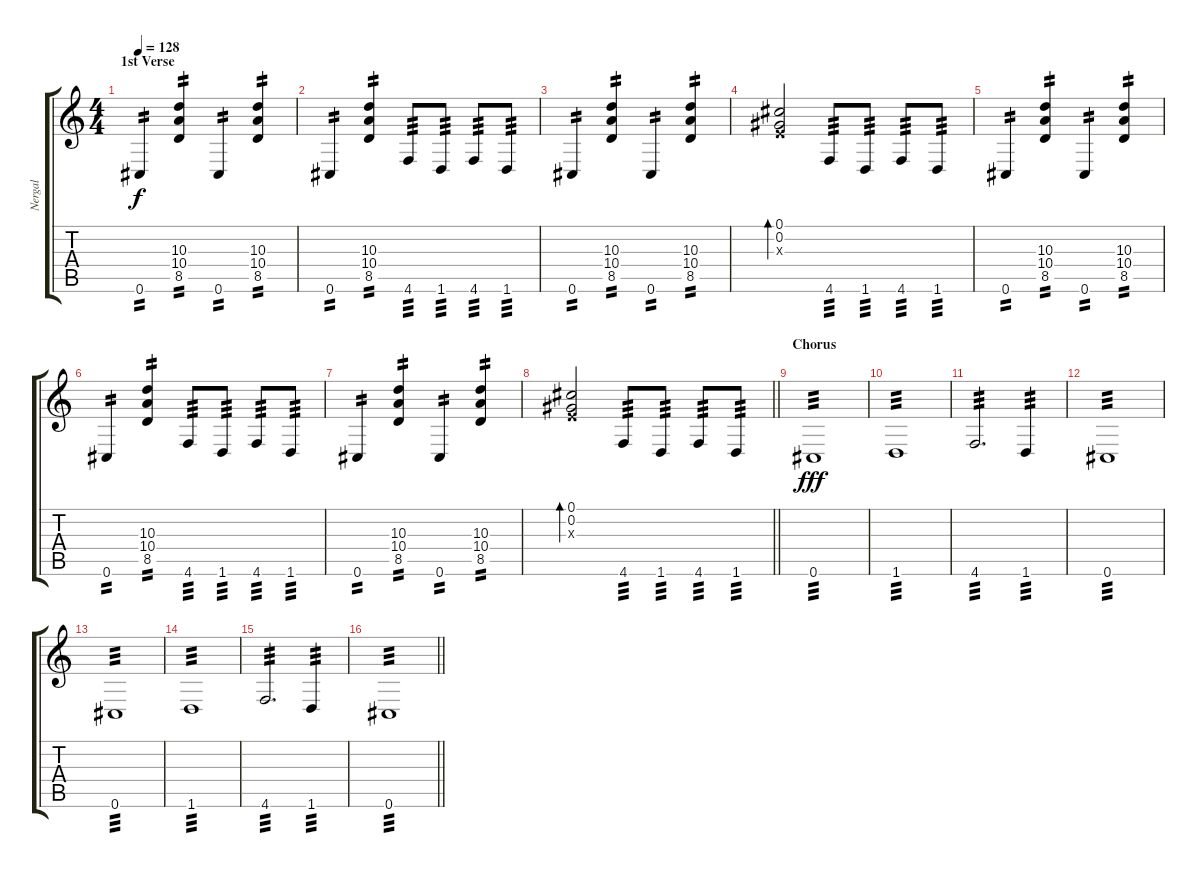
\track ("Nergal " "Nergal ") {instrument distortionguitar}
\staff {score tabs}
\tuning (Db4 Ab3 E3 B2 Gb2 Db2) {hide}
\ts (4 4)
\section ("" "1st Verse")
\tempo 128
\clef g2
\ks c
0.6.4{tp 2 dy f} (10.3 10.4 8.5).4{tp 2} 0.6.4{tp 2} (10.3 10.4 8.5).4{tp 2} |
0.6.4{tp 2} (10.3 10.4 8.5).4{tp 2} 4.6.8{tp 3} 1.6.8{tp 3} 4.6.8{tp 3} 1.6.8{tp 3} |
0.6.4{tp 2} (10.3 10.4 8.5).4{tp 2} 0.6.4{tp 2} (10.3 10.4 8.5).4{tp 2} |
(0.1 0.2 0.3{x}).2{bd 240} 4.6.8{tp 3} 1.6.8{tp 3} 4.6.8{tp 3} 1.6.8{tp 3} |
0.6.4{tp 2} (10.3 10.4 8.5).4{tp 2} 0.6.4{tp 2} (10.3 10.4 8.5).4{tp 2} |
0.6.4{tp 2} (10.3 10.4 8.5).4{tp 2} 4.6.8{tp 3} 1.6.8{tp 3} 4.6.8{tp 3} 1.6.8{tp 3} |
0.6.4{tp 2} (10.3 10.4 8.5).4{tp 2} 0.6.4{tp 2} (10.3 10.4 8.5).4{tp 2} |
\barLineRight lightlight
(0.1 0.2 0.3{x}).2{bd 240} 4.6.8{tp 3} 1.6.8{tp 3} 4.6.8{tp 3} 1.6.8{tp 3} |
\section ("" "Chorus")
0.6.1{tp 3 dy fff} |
1.6.1{tp 3} |
4.6.2{d tp 3} 1.6.4{tp 3} |
0.6.1{tp 3} |
0.6.1{tp 3} |
1.6.1{tp 3} |
4.6.2{d tp 3} 1.6.4{tp 3} |
\barLineRight lightlight
0.6.1{tp 3}
